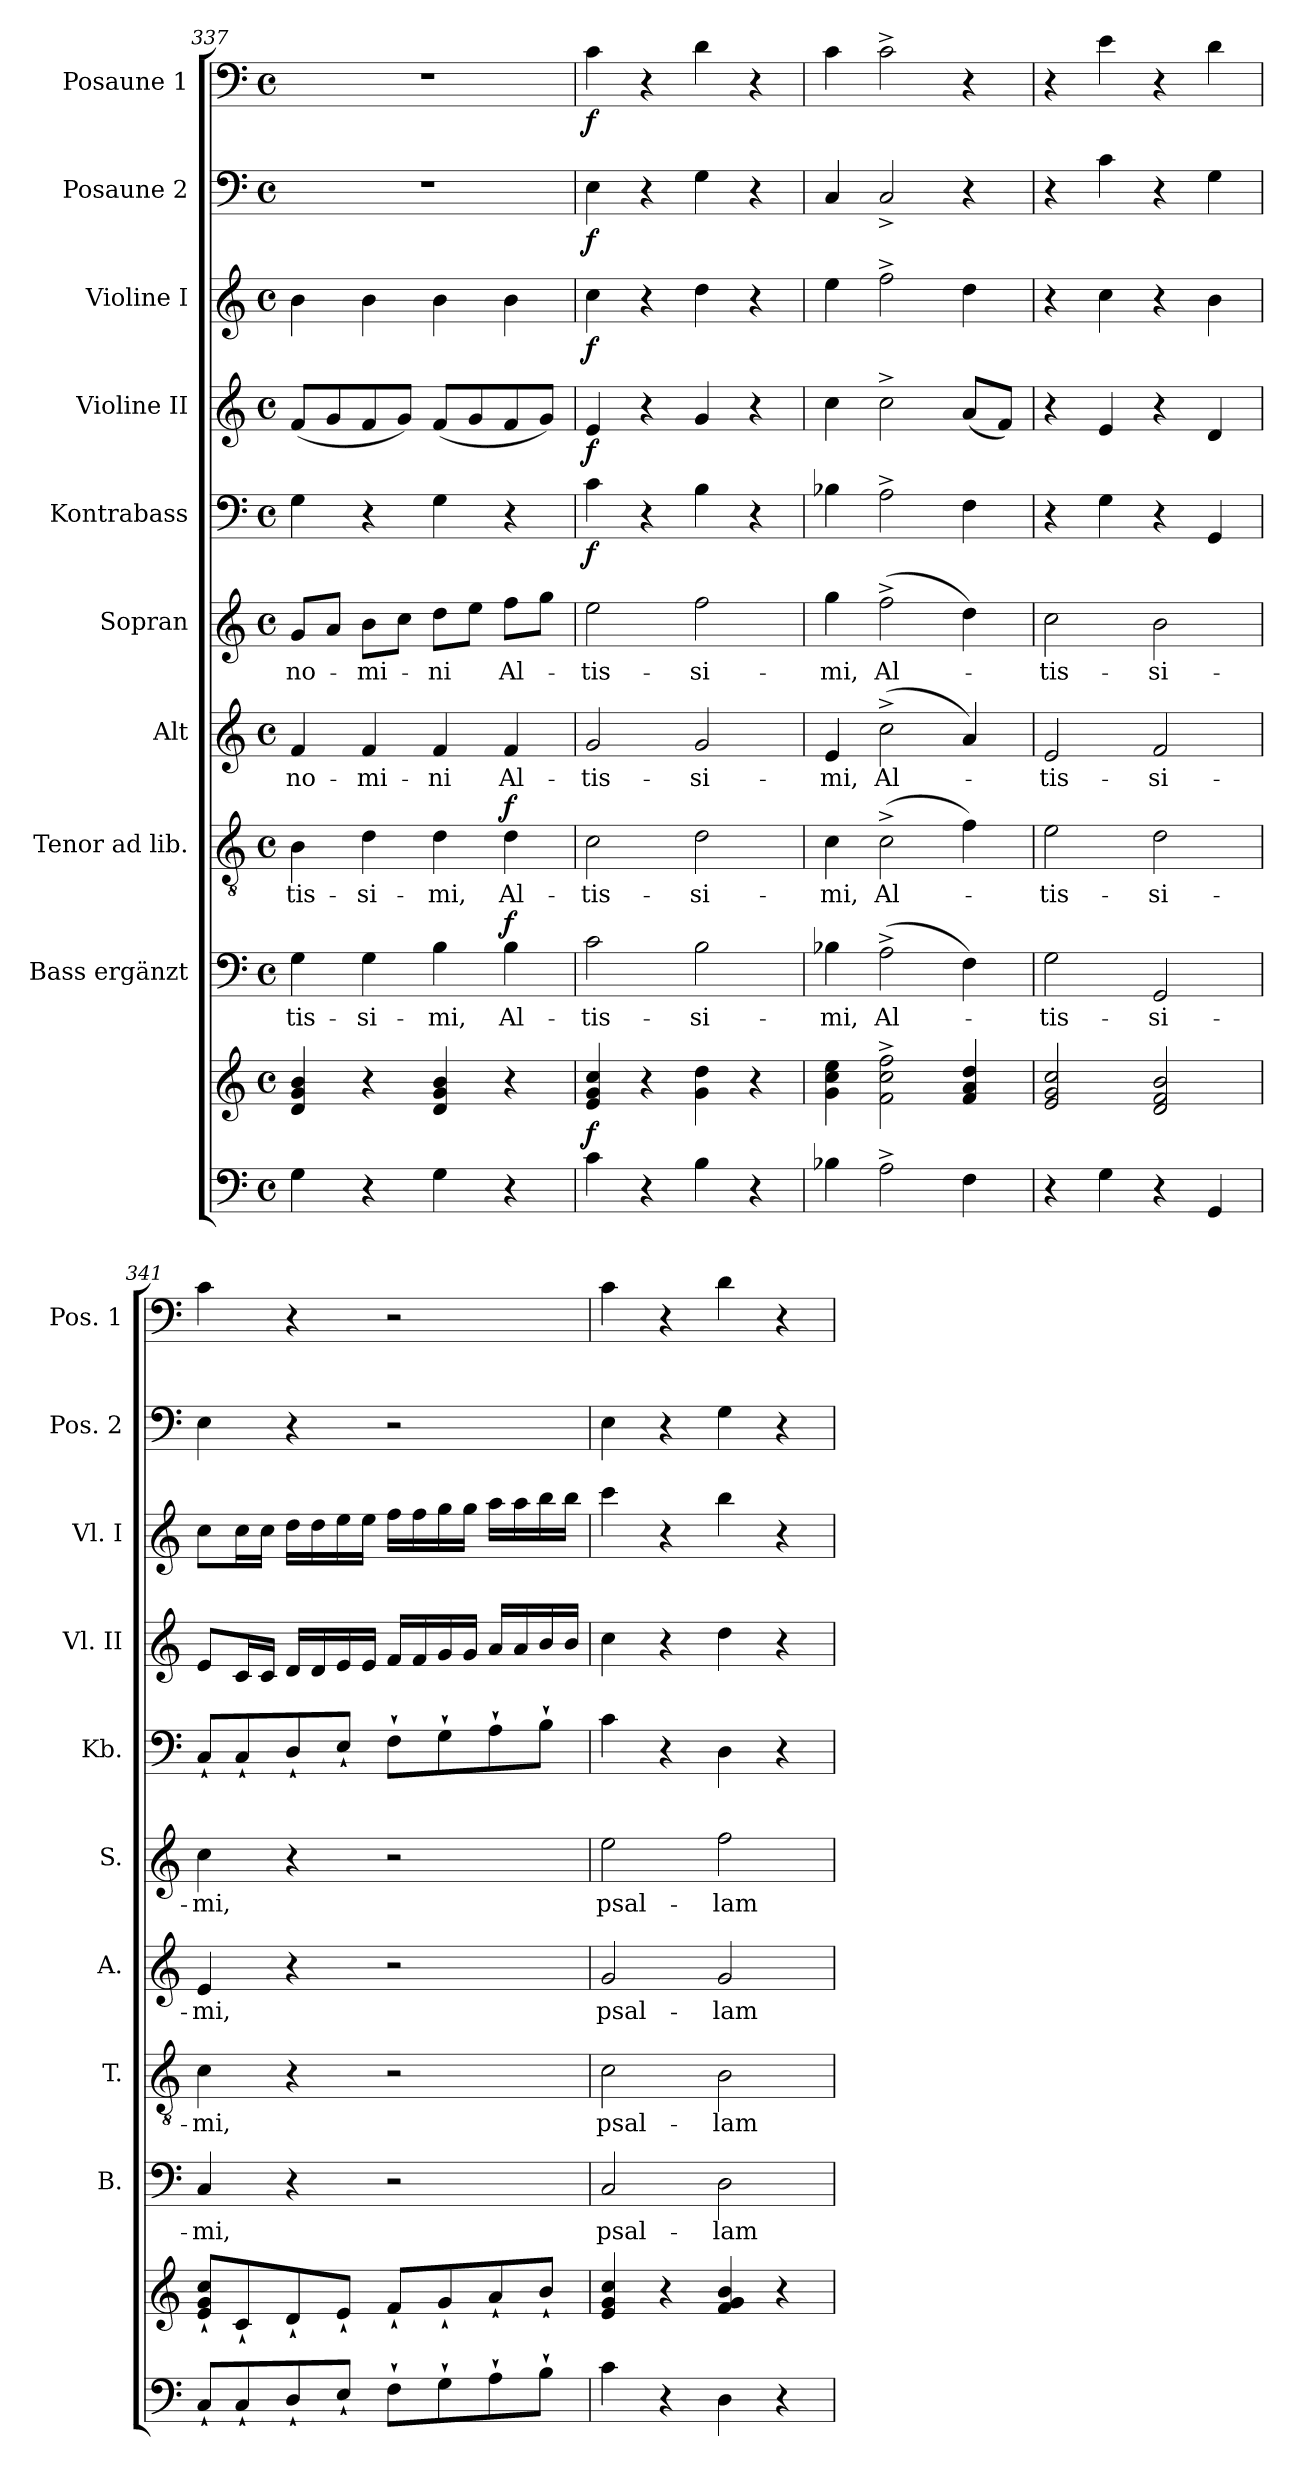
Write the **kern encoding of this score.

**kern	**kern	**dynam	**kern	**text	**dynam	**kern	**text	**dynam	**kern	**text	**kern	**text	**kern	**dynam	**kern	**dynam	**kern	**dynam	**kern	**dynam	**kern	**dynam
*part10	*part10	*part10	*part9	*part9	*part9	*part8	*part8	*part8	*part7	*part7	*part6	*part6	*part5	*part5	*part4	*part4	*part3	*part3	*part2	*part2	*part1	*part1
*staff11	*staff10	*staff10/11	*staff9	*staff9	*staff9	*staff8	*staff8	*staff8	*staff7	*staff7	*staff6	*staff6	*staff5	*staff5	*staff4	*staff4	*staff3	*staff3	*staff2	*staff2	*staff1	*staff1
*	*	*	*I"Bass ergänzt	*	*	*I"Tenor ad lib.	*	*	*I"Alt	*	*I"Sopran	*	*I"Kontrabass	*	*I"Violine II	*	*I"Violine I	*	*I"Posaune 2	*	*I"Posaune 1	*
*	*	*	*I'B.	*	*	*I'T.	*	*	*I'A.	*	*I'S.	*	*I'Kb.	*	*I'Vl. II	*	*I'Vl. I	*	*I'Pos. 2	*	*I'Pos. 1	*
*clefF4	*clefG2	*	*clefF4	*	*	*clefGv2	*	*	*clefG2	*	*clefG2	*	*clefF4	*	*clefG2	*	*clefG2	*	*clefF4	*	*clefF4	*
*	*	*	*	*	*	*	*	*	*	*	*	*	*ITrd7c12	*	*	*	*	*	*	*	*	*
*k[]	*k[]	*	*k[]	*	*	*k[]	*	*	*k[]	*	*k[]	*	*k[]	*	*k[]	*	*k[]	*	*k[]	*	*k[]	*
*C:	*C:	*	*C:	*	*	*C:	*	*	*C:	*	*C:	*	*C:	*	*C:	*	*C:	*	*C:	*	*C:	*
*M4/4	*M4/4	*	*M4/4	*	*	*M4/4	*	*	*M4/4	*	*M4/4	*	*M4/4	*	*M4/4	*	*M4/4	*	*M4/4	*	*M4/4	*
*met(c)	*met(c)	*	*met(c)	*	*	*met(c)	*	*	*met(c)	*	*met(c)	*	*met(c)	*	*met(c)	*	*met(c)	*	*met(c)	*	*met(c)	*
=337	=337	=337	=337	=337	=337	=337	=337	=337	=337	=337	=337	=337	=337	=337	=337	=337	=337	=337	=337	=337	=337	=337
!	!	!	!	!LO:LY:b	!	!	!LO:LY:b	!	!	!LO:LY:b	!	!LO:LY:b	!	!	!	!	!	!	!	!	!	!
4G\	4d/ 4g/ 4b/	.	4G\	-tis-	.	4B\	-tis-	.	4f/	no-	8g/L	no-	4GG\	.	(<8f/L	.	4b\	.	1r	.	1r	.
.	.	.	.	.	.	.	.	.	.	.	8a/J	.	.	.	8g/	.	.	.	.	.	.	.
!	!	!	!	!LO:LY:b	!	!	!LO:LY:b	!	!	!LO:LY:b	!	!LO:LY:b	!	!	!	!	!	!	!	!	!	!
4r	4r	.	4G\	-si-	.	4d\	-si-	.	4f/	-mi-	8b\L	-mi-	4r	.	8f/	.	4b\	.	.	.	.	.
.	.	.	.	.	.	.	.	.	.	.	8cc\J	.	.	.	8g/J)	.	.	.	.	.	.	.
!	!	!	!	!LO:LY:b	!	!	!LO:LY:b	!	!	!LO:LY:b	!	!LO:LY:b	!	!	!	!	!	!	!	!	!	!
4G\	4d/ 4g/ 4b/	.	4B\	-mi,	.	4d\	-mi,	.	4f/	-ni	8dd\L	-ni	4GG\	.	(<8f/L	.	4b\	.	.	.	.	.
.	.	.	.	.	.	.	.	.	.	.	8ee\J	.	.	.	8g/	.	.	.	.	.	.	.
!	!	!	!	!LO:LY:b	!LO:DY:a	!	!LO:LY:b	!LO:DY:a	!	!LO:LY:b	!	!LO:LY:b	!	!	!	!	!	!	!	!	!	!
4r	4r	.	4B\	Al-	f	4d\	Al-	f	4f/	Al-	8ff\L	Al-	4r	.	8f/	.	4b\	.	.	.	.	.
.	.	.	.	.	.	.	.	.	.	.	8gg\J	.	.	.	8g/J)	.	.	.	.	.	.	.
=338	=338	=338	=338	=338	=338	=338	=338	=338	=338	=338	=338	=338	=338	=338	=338	=338	=338	=338	=338	=338	=338	=338
!	!	!LO:DY:a=2	!	!LO:LY:b	!	!	!LO:LY:b	!	!	!LO:LY:b	!	!LO:LY:b	!	!LO:DY:b	!	!LO:DY:b	!	!LO:DY:b	!	!LO:DY:b	!	!LO:DY:b
4c\	4e/ 4g/ 4cc/	f	2c\	-tis-	.	2c\	-tis-	.	2g/	-tis-	2ee\	-tis-	4C\	f	4e/	f	4cc\	f	4E\	f	4c\	f
4r	4r	.	.	.	.	.	.	.	.	.	.	.	4r	.	4r	.	4r	.	4r	.	4r	.
!	!	!	!	!LO:LY:b	!	!	!LO:LY:b	!	!	!LO:LY:b	!	!LO:LY:b	!	!	!	!	!	!	!	!	!	!
4B\	4g\ 4dd\	.	2B\	-si-	.	2d\	-si-	.	2g/	-si-	2ff\	-si-	4BB\	.	4g/	.	4dd\	.	4G\	.	4d\	.
4r	4r	.	.	.	.	.	.	.	.	.	.	.	4r	.	4r	.	4r	.	4r	.	4r	.
=339	=339	=339	=339	=339	=339	=339	=339	=339	=339	=339	=339	=339	=339	=339	=339	=339	=339	=339	=339	=339	=339	=339
!	!	!	!	!LO:LY:b	!	!	!LO:LY:b	!	!	!LO:LY:b	!	!LO:LY:b	!	!	!	!	!	!	!	!	!	!
4B-X\	4g\ 4cc\ 4ee\	.	4B-X\	-mi,	.	4c\	-mi,	.	4e/	-mi,	4gg\	-mi,	4BB-X\	.	4cc\	.	4ee\	.	4C/	.	4c\	.
!	!	!	!	!LO:LY:b	!	!	!LO:LY:b	!	!	!LO:LY:b	!	!LO:LY:b	!	!	!	!	!	!	!	!	!	!
2A^>\	2f\^> 2cc\^> 2ff\^>	.	(>2A^>\	Al-	.	(>2c^>\	Al-	.	(>2cc^>\	Al-	(>2ff^>\	Al-	2AA^>\	.	2cc^>\	.	2ff^>\	.	2C^</	.	2c^>\	.
4F\	4f/ 4a/ 4dd/	.	4F\)	.	.	4f\)	.	.	4a/)	.	4dd\)	.	4FF\	.	(<8a/L	.	4dd\	.	4r	.	4r	.
.	.	.	.	.	.	.	.	.	.	.	.	.	.	.	8f/J)	.	.	.	.	.	.	.
=340	=340	=340	=340	=340	=340	=340	=340	=340	=340	=340	=340	=340	=340	=340	=340	=340	=340	=340	=340	=340	=340	=340
!	!	!	!	!LO:LY:b	!	!	!LO:LY:b	!	!	!LO:LY:b	!	!LO:LY:b	!	!	!	!	!	!	!	!	!	!
4r	2e/ 2g/ 2cc/	.	2G\	-tis-	.	2e\	-tis-	.	2e/	-tis-	2cc\	-tis-	4r	.	4r	.	4r	.	4r	.	4r	.
4G\	.	.	.	.	.	.	.	.	.	.	.	.	4GG\	.	4e/	.	4cc\	.	4c\	.	4e\	.
!	!	!	!	!LO:LY:b	!	!	!LO:LY:b	!	!	!LO:LY:b	!	!LO:LY:b	!	!	!	!	!	!	!	!	!	!
4r	2d/ 2f/ 2b/	.	2GG/	-si-	.	2d\	-si-	.	2f/	-si-	2b\	-si-	4r	.	4r	.	4r	.	4r	.	4r	.
4GG/	.	.	.	.	.	.	.	.	.	.	.	.	4GGG/	.	4d/	.	4b\	.	4G\	.	4d\	.
!!LO:PB:g=z
=341	=341	=341	=341	=341	=341	=341	=341	=341	=341	=341	=341	=341	=341	=341	=341	=341	=341	=341	=341	=341	=341	=341
!	!	!	!	!LO:LY:b	!	!	!LO:LY:b	!	!	!LO:LY:b	!	!LO:LY:b	!	!	!	!	!	!	!	!	!	!
8C`</L	8e/`< 8g/`< 8cc/`<L	.	4C/	-mi,	.	4c\	-mi,	.	4e/	-mi,	4cc\	-mi,	8CC`</L	.	8e/L	.	8cc\L	.	4E\	.	4c\	.
8C`</	8c`</	.	.	.	.	.	.	.	.	.	.	.	8CC`</	.	16c/L	.	16cc\L	.	.	.	.	.
.	.	.	.	.	.	.	.	.	.	.	.	.	.	.	16c/JJ	.	16cc\JJ	.	.	.	.	.
8D`</	8d`</	.	4r	.	.	4r	.	.	4r	.	4r	.	8DD`</	.	16d/LL	.	16dd\LL	.	4r	.	4r	.
.	.	.	.	.	.	.	.	.	.	.	.	.	.	.	16d/	.	16dd\	.	.	.	.	.
8E`</J	8e`</J	.	.	.	.	.	.	.	.	.	.	.	8EE`</J	.	16e/	.	16ee\	.	.	.	.	.
.	.	.	.	.	.	.	.	.	.	.	.	.	.	.	16e/JJ	.	16ee\JJ	.	.	.	.	.
8F`>\L	8f`</L	.	2r	.	.	2r	.	.	2r	.	2r	.	8FF`>\L	.	16f/LL	.	16ff\LL	.	2r	.	2r	.
.	.	.	.	.	.	.	.	.	.	.	.	.	.	.	16f/	.	16ff\	.	.	.	.	.
8G`>\	8g`</	.	.	.	.	.	.	.	.	.	.	.	8GG`>\	.	16g/	.	16gg\	.	.	.	.	.
.	.	.	.	.	.	.	.	.	.	.	.	.	.	.	16g/JJ	.	16gg\JJ	.	.	.	.	.
8A`>\	8a`</	.	.	.	.	.	.	.	.	.	.	.	8AA`>\	.	16a/LL	.	16aa\LL	.	.	.	.	.
.	.	.	.	.	.	.	.	.	.	.	.	.	.	.	16a/	.	16aa\	.	.	.	.	.
8B`>\J	8b`</J	.	.	.	.	.	.	.	.	.	.	.	8BB`>\J	.	16b/	.	16bb\	.	.	.	.	.
.	.	.	.	.	.	.	.	.	.	.	.	.	.	.	16b/JJ	.	16bb\JJ	.	.	.	.	.
=342	=342	=342	=342	=342	=342	=342	=342	=342	=342	=342	=342	=342	=342	=342	=342	=342	=342	=342	=342	=342	=342	=342
!	!	!	!	!LO:LY:b	!	!	!LO:LY:b	!	!	!LO:LY:b	!	!LO:LY:b	!	!	!	!	!	!	!	!	!	!
4c\	4e/ 4g/ 4cc/	.	2C/	psal-	.	2c\	psal-	.	2g/	psal-	2ee\	psal-	4C\	.	4cc\	.	4ccc\	.	4E\	.	4c\	.
4r	4r	.	.	.	.	.	.	.	.	.	.	.	4r	.	4r	.	4r	.	4r	.	4r	.
!	!	!	!	!LO:LY:b	!	!	!LO:LY:b	!	!	!LO:LY:b	!	!LO:LY:b	!	!	!	!	!	!	!	!	!	!
4D\	4f/ 4g/ 4b/	.	2D\	-lam	.	2B\	-lam	.	2g/	-lam	2ff\	-lam	4DD\	.	4dd\	.	4bb\	.	4G\	.	4d\	.
4r	4r	.	.	.	.	.	.	.	.	.	.	.	4r	.	4r	.	4r	.	4r	.	4r	.
=	=	=	=	=	=	=	=	=	=	=	=	=	=	=	=	=	=	=	=	=	=	=
*-	*-	*-	*-	*-	*-	*-	*-	*-	*-	*-	*-	*-	*-	*-	*-	*-	*-	*-	*-	*-	*-	*-
